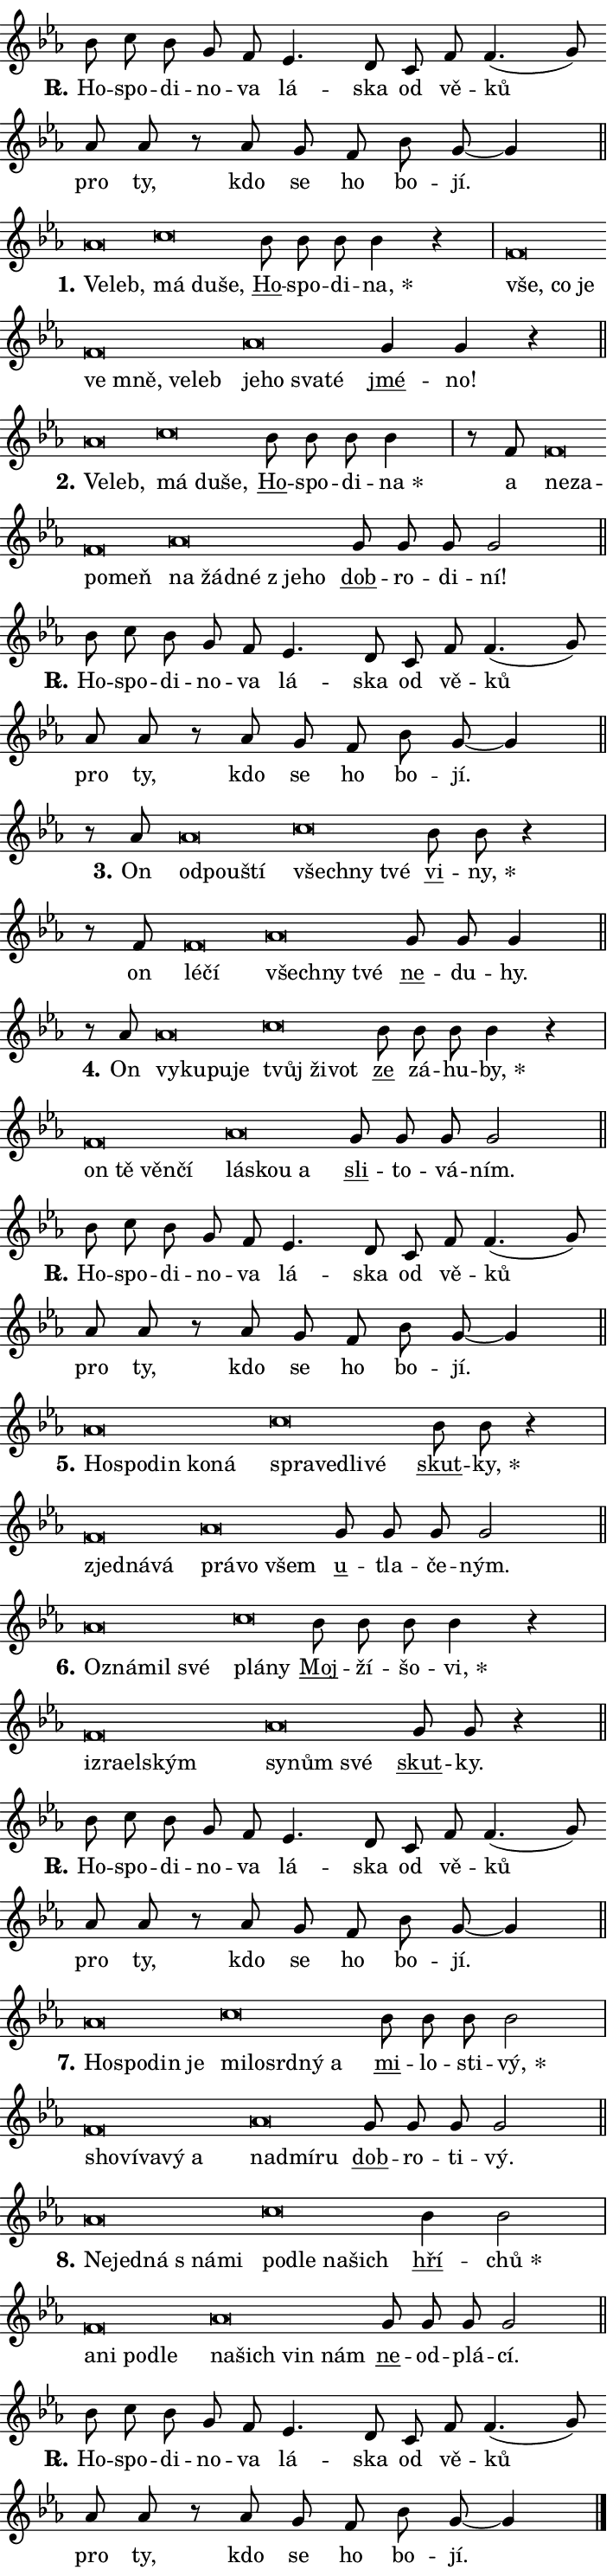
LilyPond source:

\version "2.24.0"
\header { tagline = "" }
\paper {
  indent = 0\cm
  top-margin = 0\cm
  right-margin = 0.13\cm % to fit lyric hyphens
  bottom-margin = 0\cm
  left-margin = 0\cm
  paper-width = 12\cm
  page-breaking = #ly:one-page-breaking
  system-system-spacing.basic-distance = #11
  score-system-spacing.basic-distance = #11
  ragged-last = ##f
}


%% Author: Thomas Morley
%% https://lists.gnu.org/archive/html/lilypond-user/2020-05/msg00002.html
#(define (line-position grob)
"Returns position of @var[grob} in current system:
   @code{'start}, if at first time-step
   @code{'end}, if at last time-step
   @code{'middle} otherwise
"
  (let* ((col (ly:item-get-column grob))
         (ln (ly:grob-object col 'left-neighbor))
         (rn (ly:grob-object col 'right-neighbor))
         (col-to-check-left (if (ly:grob? ln) ln col))
         (col-to-check-right (if (ly:grob? rn) rn col))
         (break-dir-left
           (and
             (ly:grob-property col-to-check-left 'non-musical #f)
             (ly:item-break-dir col-to-check-left)))
         (break-dir-right
           (and
             (ly:grob-property col-to-check-right 'non-musical #f)
             (ly:item-break-dir col-to-check-right))))
        (cond ((eqv? 1 break-dir-left) 'start)
              ((eqv? -1 break-dir-right) 'end)
              (else 'middle))))

#(define (tranparent-at-line-position vctor)
  (lambda (grob)
  "Relying on @code{line-position} select the relevant enry from @var{vctor}.
Used to determine transparency,"
    (case (line-position grob)
      ((end) (not (vector-ref vctor 0)))
      ((middle) (not (vector-ref vctor 1)))
      ((start) (not (vector-ref vctor 2))))))

noteHeadBreakVisibility =
#(define-music-function (break-visibility)(vector?)
"Makes @code{NoteHead}s transparent relying on @var{break-visibility}"
#{
  \override NoteHead.transparent =
    #(tranparent-at-line-position break-visibility)
#})

#(define delete-ledgers-for-transparent-note-heads
  (lambda (grob)
    "Reads whether a @code{NoteHead} is transparent.
If so this @code{NoteHead} is removed from @code{'note-heads} from
@var{grob}, which is supposed to be @code{LedgerLineSpanner}.
As a result ledgers are not printed for this @code{NoteHead}"
    (let* ((nhds-array (ly:grob-object grob 'note-heads))
           (nhds-list
             (if (ly:grob-array? nhds-array)
                 (ly:grob-array->list nhds-array)
                 '()))
           ;; Relies on the transparent-property being done before
           ;; Staff.LedgerLineSpanner.after-line-breaking is executed.
           ;; This is fragile ...
           (to-keep
             (remove
               (lambda (nhd)
                 (ly:grob-property nhd 'transparent #f))
               nhds-list)))
      ;; TODO find a better method to iterate over grob-arrays, similiar
      ;; to filter/remove etc for lists
      ;; For now rebuilt from scratch
      (set! (ly:grob-object grob 'note-heads)  '())
      (for-each
        (lambda (nhd)
          (ly:pointer-group-interface::add-grob grob 'note-heads nhd))
        to-keep))))

squashNotes = {
  \override NoteHead.X-extent = #'(-0.2 . 0.2)
  \override NoteHead.Y-extent = #'(-0.75 . 0)
  \override NoteHead.stencil =
    #(lambda (grob)
       (let ((pos (ly:grob-property grob 'staff-position)))
         (begin
           (if (< pos -7) (display "ERROR: Lower brevis then expected\n") (display ""))
           (if (<= pos -6) ly:text-interface::print ly:note-head::print))))
}
unSquashNotes = {
  \revert NoteHead.X-extent
  \revert NoteHead.Y-extent
  \revert NoteHead.stencil
}

hideNotes = \noteHeadBreakVisibility #begin-of-line-visible
unHideNotes = \noteHeadBreakVisibility #all-visible

% work-around for resetting accidentals
% https://lilypond.org/doc/v2.23/Documentation/notation/displaying-rhythms#unmetered-music
cadenzaMeasure = {
  \cadenzaOff
  \partial 1024 s1024
  \cadenzaOn
}

#(define-markup-command (accent layout props text) (markup?)
  "Underline accented syllable"
  (interpret-markup layout props
    #{\markup \override #'(offset . 4.3) \underline { #text }#}))

responsum = \markup \concat {
  "R" \hspace #-1.05 \path #0.1 #'((moveto 0 0.07) (lineto 0.9 0.8)) \hspace #0.05 "."
}

spaceSize = #0.6828661417322834 % exact space size for TeX Gyre Schola

\layout {
  \context {
    \Staff
    \remove "Time_signature_engraver"
    \override LedgerLineSpanner.after-line-breaking = #delete-ledgers-for-transparent-note-heads
  }
  \context {
    \Lyrics {
      \override LyricSpace.minimum-distance = \spaceSize
      \override LyricText.font-name = #"TeX Gyre Schola"
      \override LyricText.font-size = 1
      \override StanzaNumber.font-name = #"TeX Gyre Schola Bold"
      \override StanzaNumber.font-size = 1
    }
  }
  \context {
    \Score 
    \override NoteHead.text =
      #(lambda (grob) 
        (let ((pos (ly:grob-property grob 'staff-position)))
          #{\markup {
            \combine
              \halign #-0.55 \raise #(if (= pos -6) 0 0.5) \override #'(thickness . 2) \draw-line #'(3.2 . 0)
              \musicglyph "noteheads.sM1"
          }#}))
  }
}

% magnetic-lyrics.ily
%
%   written by
%     Jean Abou Samra <jean@abou-samra.fr>
%     Werner Lemberg <wl@gnu.org>
%
%   adapted by
%     Jiri Hon <jiri.hon@gmail.com>
%
% Version 2022-Apr-15

% https://www.mail-archive.com/lilypond-user@gnu.org/msg149350.html

#(define (Left_hyphen_pointer_engraver context)
   "Collect syllable-hyphen-syllable occurrences in lyrics and store
them in properties.  This engraver only looks to the left.  For
example, if the lyrics input is @code{foo -- bar}, it does the
following.

@itemize @bullet
@item
Set the @code{text} property of the @code{LyricHyphen} grob between
@q{foo} and @q{bar} to @code{foo}.

@item
Set the @code{left-hyphen} property of the @code{LyricText} grob with
text @q{foo} to the @code{LyricHyphen} grob between @q{foo} and
@q{bar}.
@end itemize

Use this auxiliary engraver in combination with the
@code{lyric-@/text::@/apply-@/magnetic-@/offset!} hook."
   (let ((hyphen #f)
         (text #f))
     (make-engraver
      (acknowledgers
       ((lyric-syllable-interface engraver grob source-engraver)
        (set! text grob)))
      (end-acknowledgers
       ((lyric-hyphen-interface engraver grob source-engraver)
        ;(when (not (grob::has-interface grob 'lyric-space-interface))
          (set! hyphen grob)));)
      ((stop-translation-timestep engraver)
       (when (and text hyphen)
         (ly:grob-set-object! text 'left-hyphen hyphen))
       (set! text #f)
       (set! hyphen #f)))))

#(define (lyric-text::apply-magnetic-offset! grob)
   "If the space between two syllables is less than the value in
property @code{LyricText@/.details@/.squash-threshold}, move the right
syllable to the left so that it gets concatenated with the left
syllable.

Use this function as a hook for
@code{LyricText@/.after-@/line-@/breaking} if the
@code{Left_@/hyphen_@/pointer_@/engraver} is active."
   (let ((hyphen (ly:grob-object grob 'left-hyphen #f)))
     (when hyphen
       (let ((left-text (ly:spanner-bound hyphen LEFT)))
         (when (grob::has-interface left-text 'lyric-syllable-interface)
           (let* ((common (ly:grob-common-refpoint grob left-text X))
                  (this-x-ext (ly:grob-extent grob common X))
                  (left-x-ext
                   (begin
                     ;; Trigger magnetism for left-text.
                     (ly:grob-property left-text 'after-line-breaking)
                     (ly:grob-extent left-text common X)))
                  ;; `delta` is the gap width between two syllables.
                  (delta (- (interval-start this-x-ext)
                            (interval-end left-x-ext)))
                  (details (ly:grob-property grob 'details))
                  (threshold (assoc-get 'squash-threshold details 0.2)))
             (when (< delta threshold)
               (let* (;; We have to manipulate the input text so that
                      ;; ligatures crossing syllable boundaries are not
                      ;; disabled.  For languages based on the Latin
                      ;; script this is essentially a beautification.
                      ;; However, for non-Western scripts it can be a
                      ;; necessity.
                      (lt (ly:grob-property left-text 'text))
                      (rt (ly:grob-property grob 'text))
                      (is-space (grob::has-interface hyphen 'lyric-space-interface))
                      (space (if is-space " " ""))
                      (extra-delta (if is-space spaceSize 0))
                      ;; Append new syllable.
                      (ltrt-space (if (and (string? lt) (string? rt))
                                (string-append lt space rt)
                                (make-concat-markup (list lt space rt))))
                      ;; Right-align `ltrt` to the right side.
                      (ltrt-space-markup (grob-interpret-markup
                               grob
                               (make-translate-markup
                                (cons (interval-length this-x-ext) 0)
                                (make-right-align-markup ltrt-space)))))
                 (begin
                   ;; Don't print `left-text`.
                   (ly:grob-set-property! left-text 'stencil #f)
                   ;; Set text and stencil (which holds all collected
                   ;; syllables so far) and shift it to the left.
                   (ly:grob-set-property! grob 'text ltrt-space)
                   (ly:grob-set-property! grob 'stencil ltrt-space-markup)
                   (ly:grob-translate-axis! grob (- (- delta extra-delta)) X))))))))))


#(define (lyric-hyphen::displace-bounds-first grob)
   ;; Make very sure this callback isn't triggered too early.
   (let ((left (ly:spanner-bound grob LEFT))
         (right (ly:spanner-bound grob RIGHT)))
     (ly:grob-property left 'after-line-breaking)
     (ly:grob-property right 'after-line-breaking)
     (ly:lyric-hyphen::print grob)))

squashThreshold = #0.4

\layout {
  \context {
    \Lyrics
    \consists #Left_hyphen_pointer_engraver
    \override LyricText.after-line-breaking =
      #lyric-text::apply-magnetic-offset!
    \override LyricHyphen.stencil = #lyric-hyphen::displace-bounds-first
    \override LyricText.details.squash-threshold = \squashThreshold
    \override LyricHyphen.minimum-distance = 0
    \override LyricHyphen.minimum-length = \squashThreshold
  }
}

squashText = \override LyricText.details.squash-threshold = 9999
unSquashText = \override LyricText.details.squash-threshold = \squashThreshold

leftText = \override LyricText.self-alignment-X = #LEFT
unLeftText = \revert LyricText.self-alignment-X

starOffset = #(lambda (grob) 
                (let ((x_offset (ly:self-alignment-interface::aligned-on-x-parent grob)))
                  (if (= x_offset 0) 0 (+ x_offset 1.2))))

star = #(define-music-function (syllable)(string?)
"Append star separator at the end of a syllable"
#{
  \once \override LyricText.X-offset = #starOffset
  \lyricmode { \markup {
    #syllable
    \override #'((font-name . "TeX Gyre Schola Bold")) \hspace #0.2 \lower #0.65 \larger "*"
  } }
#})

starAccent = #(define-music-function (syllable)(string?)
"Append star separator at the end of a syllable and make accent"
#{
  \once \override LyricText.X-offset = #starOffset
  \lyricmode { \markup {
    \accent #syllable
    \override #'((font-name . "TeX Gyre Schola Bold")) \hspace #0.2 \lower #0.65 \larger "*"
  } }
#})

breath = #(define-music-function (syllable)(string?)
"Append breathing indicator at the end of a syllable"
#{
  \lyricmode { \markup { #syllable "+" } }
#})

optionalBreath = #(define-music-function (syllable)(string?)
"Append optional breathing indicator at the end of a syllable"
#{
  \lyricmode { \markup { #syllable "(+)" } }
#})


\score {
    <<
        \new Voice = "melody" { \cadenzaOn \key es \major \relative { bes'8 c bes g f es4. d8 \bar "" c f f4.( g8)] \bar "" as as \bar "" r as g f bes g~ g4 \cadenzaMeasure \bar "||" \break } }
        \new Lyrics \lyricsto "melody" { \lyricmode { \set stanza = \responsum
Ho -- spo -- di -- no -- va lá -- ska od vě -- ků pro ty, kdo se ho bo -- jí. } }
    >>
    \layout {}
}

\score {
    <<
        \new Voice = "melody" { \cadenzaOn \key es \major \relative { \squashNotes as'\breve*1/16 \hideNotes \breve*1/16 \bar "" \unHideNotes \unSquashNotes \squashNotes c\breve*1/16 \hideNotes \breve*1/16 \breve*1/16 \bar "" \unHideNotes \unSquashNotes \bar "" bes8 bes bes bes4 r \cadenzaMeasure \bar "|" \squashNotes f\breve*1/16 \hideNotes \breve*1/16 \bar "" \breve*1/16 \bar "" \breve*1/16 \bar "" \breve*1/16 \bar "" \breve*1/16 \breve*1/16 \bar "" \unHideNotes \unSquashNotes \squashNotes as\breve*1/16 \hideNotes \breve*1/16 \bar "" \breve*1/16 \breve*1/16 \bar "" \unHideNotes \unSquashNotes \bar "" g4 g r \cadenzaMeasure \bar "||" \break } }
        \new Lyrics \lyricsto "melody" { \lyricmode { \set stanza = "1."
\leftText Ve -- \squashText leb, \unSquashText má \squashText du -- še, \unLeftText \unSquashText \markup \accent Ho -- spo -- di -- \star na, \leftText vše, \squashText co je ve mně, ve -- leb \unSquashText je -- \squashText ho sva -- té \unLeftText \unSquashText \markup \accent jmé -- no! } }
    >>
    \layout {}
}

\score {
    <<
        \new Voice = "melody" { \cadenzaOn \key es \major \relative { \squashNotes as'\breve*1/16 \hideNotes \breve*1/16 \bar "" \unHideNotes \unSquashNotes \squashNotes c\breve*1/16 \hideNotes \breve*1/16 \breve*1/16 \bar "" \unHideNotes \unSquashNotes \bar "" bes8 bes bes bes4 \cadenzaMeasure \bar "|" r8 f8 \squashNotes f\breve*1/16 \hideNotes \breve*1/16 \bar "" \breve*1/16 \breve*1/16 \bar "" \unHideNotes \unSquashNotes \squashNotes as\breve*1/16 \hideNotes \breve*1/16 \bar "" \breve*1/16 \bar "" \breve*1/16 \breve*1/16 \bar "" \unHideNotes \unSquashNotes \bar "" g8 g g g2 \cadenzaMeasure \bar "||" \break } }
        \new Lyrics \lyricsto "melody" { \lyricmode { \set stanza = "2."
\leftText Ve -- \squashText leb, \unSquashText má \squashText du -- še, \unLeftText \unSquashText \markup \accent Ho -- spo -- di -- \star na a \leftText ne -- \squashText za -- po -- meň \unSquashText na \squashText žád -- né "z je" -- ho \unLeftText \unSquashText \markup \accent dob -- ro -- di -- ní! } }
    >>
    \layout {}
}

\score {
    <<
        \new Voice = "melody" { \cadenzaOn \key es \major \relative { bes'8 c bes g f es4. d8 \bar "" c f f4.( g8)] \bar "" as as \bar "" r as g f bes g~ g4 \cadenzaMeasure \bar "||" \break } }
        \new Lyrics \lyricsto "melody" { \lyricmode { \set stanza = \responsum
Ho -- spo -- di -- no -- va lá -- ska od vě -- ků pro ty, kdo se ho bo -- jí. } }
    >>
    \layout {}
}

\score {
    <<
        \new Voice = "melody" { \cadenzaOn \key es \major \relative { r8 as'8 \squashNotes as\breve*1/16 \hideNotes \breve*1/16 \breve*1/16 \bar "" \unHideNotes \unSquashNotes \squashNotes c\breve*1/16 \hideNotes \breve*1/16 \breve*1/16 \bar "" \unHideNotes \unSquashNotes \bar "" bes8 bes r4 \cadenzaMeasure \bar "|" r8 f8 \squashNotes f\breve*1/16 \hideNotes \breve*1/16 \bar "" \unHideNotes \unSquashNotes \squashNotes as\breve*1/16 \hideNotes \breve*1/16 \breve*1/16 \bar "" \unHideNotes \unSquashNotes \bar "" g8 g g4 \cadenzaMeasure \bar "||" \break } }
        \new Lyrics \lyricsto "melody" { \lyricmode { \set stanza = "3."
On \leftText od -- \squashText pou -- ští \unSquashText všech -- \squashText ny tvé \unLeftText \unSquashText \markup \accent vi -- \star ny, on \leftText lé -- \squashText čí \unSquashText všech -- \squashText ny tvé \unLeftText \unSquashText \markup \accent ne -- du -- hy. } }
    >>
    \layout {}
}

\score {
    <<
        \new Voice = "melody" { \cadenzaOn \key es \major \relative { r8 as'8 \squashNotes as\breve*1/16 \hideNotes \breve*1/16 \bar "" \breve*1/16 \breve*1/16 \bar "" \unHideNotes \unSquashNotes \squashNotes c\breve*1/16 \hideNotes \breve*1/16 \breve*1/16 \bar "" \unHideNotes \unSquashNotes \bar "" bes8 bes bes bes4 r \cadenzaMeasure \bar "|" \squashNotes f\breve*1/16 \hideNotes \breve*1/16 \bar "" \breve*1/16 \breve*1/16 \bar "" \unHideNotes \unSquashNotes \squashNotes as\breve*1/16 \hideNotes \breve*1/16 \breve*1/16 \bar "" \unHideNotes \unSquashNotes \bar "" g8 g g g2 \cadenzaMeasure \bar "||" \break } }
        \new Lyrics \lyricsto "melody" { \lyricmode { \set stanza = "4."
On \leftText vy -- \squashText ku -- pu -- je \unSquashText tvůj \squashText ži -- vot \unLeftText \unSquashText \markup \accent ze zá -- hu -- \star by, \leftText on \squashText tě věn -- čí \unSquashText lá -- \squashText skou a \unLeftText \unSquashText \markup \accent sli -- to -- vá -- ním. } }
    >>
    \layout {}
}

\score {
    <<
        \new Voice = "melody" { \cadenzaOn \key es \major \relative { bes'8 c bes g f es4. d8 \bar "" c f f4.( g8)] \bar "" as as \bar "" r as g f bes g~ g4 \cadenzaMeasure \bar "||" \break } }
        \new Lyrics \lyricsto "melody" { \lyricmode { \set stanza = \responsum
Ho -- spo -- di -- no -- va lá -- ska od vě -- ků pro ty, kdo se ho bo -- jí. } }
    >>
    \layout {}
}

\score {
    <<
        \new Voice = "melody" { \cadenzaOn \key es \major \relative { \squashNotes as'\breve*1/16 \hideNotes \breve*1/16 \bar "" \breve*1/16 \bar "" \breve*1/16 \breve*1/16 \bar "" \unHideNotes \unSquashNotes \squashNotes c\breve*1/16 \hideNotes \breve*1/16 \bar "" \breve*1/16 \breve*1/16 \bar "" \unHideNotes \unSquashNotes \bar "" bes8 bes r4 \cadenzaMeasure \bar "|" \squashNotes f\breve*1/16 \hideNotes \breve*1/16 \breve*1/16 \bar "" \unHideNotes \unSquashNotes \squashNotes as\breve*1/16 \hideNotes \breve*1/16 \breve*1/16 \bar "" \unHideNotes \unSquashNotes \bar "" g8 g g g2 \cadenzaMeasure \bar "||" \break } }
        \new Lyrics \lyricsto "melody" { \lyricmode { \set stanza = "5."
\leftText Ho -- \squashText spo -- din ko -- ná \unSquashText spra -- \squashText ve -- dli -- vé \unLeftText \unSquashText \markup \accent skut -- \star ky, \leftText zjed -- \squashText ná -- vá \unSquashText prá -- \squashText vo všem \unLeftText \unSquashText \markup \accent u -- tla -- če -- ným. } }
    >>
    \layout {}
}

\score {
    <<
        \new Voice = "melody" { \cadenzaOn \key es \major \relative { \squashNotes as'\breve*1/16 \hideNotes \breve*1/16 \bar "" \breve*1/16 \breve*1/16 \bar "" \unHideNotes \unSquashNotes \squashNotes c\breve*1/16 \hideNotes \breve*1/16 \bar "" \unHideNotes \unSquashNotes \bar "" bes8 bes bes bes4 r \cadenzaMeasure \bar "|" \squashNotes f\breve*1/16 \hideNotes \breve*1/16 \bar "" \breve*1/16 \breve*1/16 \bar "" \unHideNotes \unSquashNotes \squashNotes as\breve*1/16 \hideNotes \breve*1/16 \breve*1/16 \bar "" \unHideNotes \unSquashNotes \bar "" g8 g r4 \cadenzaMeasure \bar "||" \break } }
        \new Lyrics \lyricsto "melody" { \lyricmode { \set stanza = "6."
\leftText Oz -- \squashText ná -- mil své \unSquashText plá -- \squashText ny \unLeftText \unSquashText \markup \accent Moj -- ží -- šo -- \star vi, \leftText iz -- \squashText ra -- el -- ským \unSquashText sy -- \squashText nům své \unLeftText \unSquashText \markup \accent skut -- ky. } }
    >>
    \layout {}
}

\score {
    <<
        \new Voice = "melody" { \cadenzaOn \key es \major \relative { bes'8 c bes g f es4. d8 \bar "" c f f4.( g8)] \bar "" as as \bar "" r as g f bes g~ g4 \cadenzaMeasure \bar "||" \break } }
        \new Lyrics \lyricsto "melody" { \lyricmode { \set stanza = \responsum
Ho -- spo -- di -- no -- va lá -- ska od vě -- ků pro ty, kdo se ho bo -- jí. } }
    >>
    \layout {}
}

\score {
    <<
        \new Voice = "melody" { \cadenzaOn \key es \major \relative { \squashNotes as'\breve*1/16 \hideNotes \breve*1/16 \bar "" \breve*1/16 \breve*1/16 \bar "" \unHideNotes \unSquashNotes \squashNotes c\breve*1/16 \hideNotes \breve*1/16 \bar "" \breve*1/16 \bar "" \breve*1/16 \breve*1/16 \bar "" \unHideNotes \unSquashNotes \bar "" bes8 bes bes bes2 \cadenzaMeasure \bar "|" \squashNotes f\breve*1/16 \hideNotes \breve*1/16 \bar "" \breve*1/16 \bar "" \breve*1/16 \breve*1/16 \bar "" \unHideNotes \unSquashNotes \squashNotes as\breve*1/16 \hideNotes \breve*1/16 \breve*1/16 \bar "" \unHideNotes \unSquashNotes \bar "" g8 g g g2 \cadenzaMeasure \bar "||" \break } }
        \new Lyrics \lyricsto "melody" { \lyricmode { \set stanza = "7."
\leftText Ho -- \squashText spo -- din je \unSquashText mi -- \squashText lo -- srd -- ný a \unLeftText \unSquashText \markup \accent mi -- lo -- sti -- \star vý, \leftText sho -- \squashText ví -- va -- vý a \unSquashText nad -- \squashText mí -- ru \unLeftText \unSquashText \markup \accent dob -- ro -- ti -- vý. } }
    >>
    \layout {}
}

\score {
    <<
        \new Voice = "melody" { \cadenzaOn \key es \major \relative { \squashNotes as'\breve*1/16 \hideNotes \breve*1/16 \bar "" \breve*1/16 \bar "" \breve*1/16 \breve*1/16 \bar "" \unHideNotes \unSquashNotes \squashNotes c\breve*1/16 \hideNotes \breve*1/16 \bar "" \breve*1/16 \breve*1/16 \bar "" \unHideNotes \unSquashNotes \bar "" bes4 bes2 \cadenzaMeasure \bar "|" \squashNotes f\breve*1/16 \hideNotes \breve*1/16 \bar "" \breve*1/16 \breve*1/16 \bar "" \unHideNotes \unSquashNotes \squashNotes as\breve*1/16 \hideNotes \breve*1/16 \bar "" \breve*1/16 \breve*1/16 \bar "" \unHideNotes \unSquashNotes \bar "" g8 g g g2 \cadenzaMeasure \bar "||" \break } }
        \new Lyrics \lyricsto "melody" { \lyricmode { \set stanza = "8."
\leftText Ne -- \squashText jed -- ná "s ná" -- mi \unSquashText po -- \squashText dle na -- šich \unLeftText \unSquashText \markup \accent hří -- \star chů \leftText a -- \squashText ni po -- dle \unSquashText na -- \squashText šich vin nám \unLeftText \unSquashText \markup \accent ne -- od -- plá -- cí. } }
    >>
    \layout {}
}

\score {
    <<
        \new Voice = "melody" { \cadenzaOn \key es \major \relative { bes'8 c bes g f es4. d8 \bar "" c f f4.( g8)] \bar "" as as \bar "" r as g f bes g~ g4 \cadenzaMeasure \bar "||" \break } \bar "|." }
        \new Lyrics \lyricsto "melody" { \lyricmode { \set stanza = \responsum
Ho -- spo -- di -- no -- va lá -- ska od vě -- ků pro ty, kdo se ho bo -- jí. } }
    >>
    \layout {}
}
